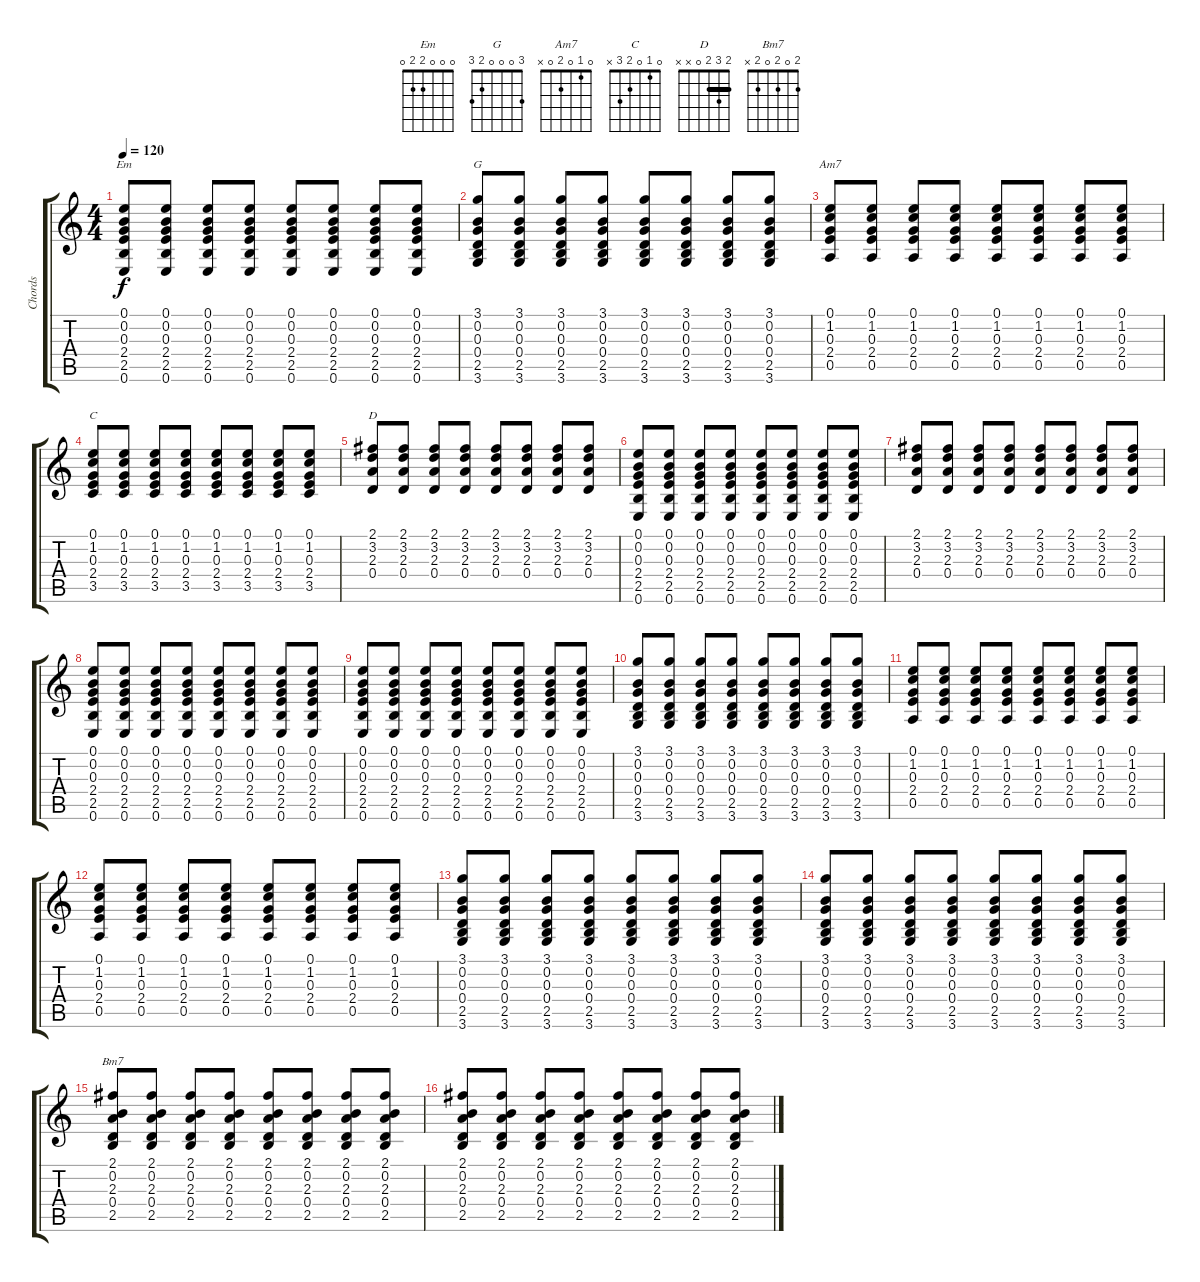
\track ("Chords" "Chords") {instrument acousticguitarnylon}
\staff {score tabs}
\tuning (E4 B3 G3 D3 A2 E2) {hide}
\chord ("Em" 0 0 0 2 2 0)
\chord ("G" 3 0 0 0 2 3)
\chord ("Am7" 0 1 0 2 0 x)
\chord ("C" 0 1 0 2 3 x)
\chord ("D" 2 3 2 0 x x) {barre 2}
\chord ("Bm7" 2 0 2 0 2 x)
\ts (4 4)
\tempo 120
\clef g2
\ks c
(0.1 0.2 0.3 2.4 2.5 0.6).8{ch "Em" dy f} (0.1 0.2 0.3 2.4 2.5 0.6).8 (0.1 0.2 0.3 2.4 2.5 0.6).8 (0.1 0.2 0.3 2.4 2.5 0.6).8 (0.1 0.2 0.3 2.4 2.5 0.6).8 (0.1 0.2 0.3 2.4 2.5 0.6).8 (0.1 0.2 0.3 2.4 2.5 0.6).8 (0.1 0.2 0.3 2.4 2.5 0.6).8 |
(3.1 0.2 0.3 0.4 2.5 3.6).8{ch "G"} (3.1 0.2 0.3 0.4 2.5 3.6).8 (3.1 0.2 0.3 0.4 2.5 3.6).8 (3.1 0.2 0.3 0.4 2.5 3.6).8 (3.1 0.2 0.3 0.4 2.5 3.6).8 (3.1 0.2 0.3 0.4 2.5 3.6).8 (3.1 0.2 0.3 0.4 2.5 3.6).8 (3.1 0.2 0.3 0.4 2.5 3.6).8 |
(0.1 1.2 0.3 2.4 0.5).8{ch "Am7"} (0.1 1.2 0.3 2.4 0.5).8 (0.1 1.2 0.3 2.4 0.5).8 (0.1 1.2 0.3 2.4 0.5).8 (0.1 1.2 0.3 2.4 0.5).8 (0.1 1.2 0.3 2.4 0.5).8 (0.1 1.2 0.3 2.4 0.5).8 (0.1 1.2 0.3 2.4 0.5).8 |
(0.1 1.2 0.3 2.4 3.5).8{ch "C"} (0.1 1.2 0.3 2.4 3.5).8 (0.1 1.2 0.3 2.4 3.5).8 (0.1 1.2 0.3 2.4 3.5).8 (0.1 1.2 0.3 2.4 3.5).8 (0.1 1.2 0.3 2.4 3.5).8 (0.1 1.2 0.3 2.4 3.5).8 (0.1 1.2 0.3 2.4 3.5).8 |
(2.1 3.2 2.3 0.4).8{ch "D"} (2.1 3.2 2.3 0.4).8 (2.1 3.2 2.3 0.4).8 (2.1 3.2 2.3 0.4).8 (2.1 3.2 2.3 0.4).8 (2.1 3.2 2.3 0.4).8 (2.1 3.2 2.3 0.4).8 (2.1 3.2 2.3 0.4).8 |
(0.1 0.2 0.3 2.4 2.5 0.6).8 (0.1 0.2 0.3 2.4 2.5 0.6).8 (0.1 0.2 0.3 2.4 2.5 0.6).8 (0.1 0.2 0.3 2.4 2.5 0.6).8 (0.1 0.2 0.3 2.4 2.5 0.6).8 (0.1 0.2 0.3 2.4 2.5 0.6).8 (0.1 0.2 0.3 2.4 2.5 0.6).8 (0.1 0.2 0.3 2.4 2.5 0.6).8 |
(2.1 3.2 2.3 0.4).8 (2.1 3.2 2.3 0.4).8 (2.1 3.2 2.3 0.4).8 (2.1 3.2 2.3 0.4).8 (2.1 3.2 2.3 0.4).8 (2.1 3.2 2.3 0.4).8 (2.1 3.2 2.3 0.4).8 (2.1 3.2 2.3 0.4).8 |
(0.1 0.2 0.3 2.4 2.5 0.6).8 (0.1 0.2 0.3 2.4 2.5 0.6).8 (0.1 0.2 0.3 2.4 2.5 0.6).8 (0.1 0.2 0.3 2.4 2.5 0.6).8 (0.1 0.2 0.3 2.4 2.5 0.6).8 (0.1 0.2 0.3 2.4 2.5 0.6).8 (0.1 0.2 0.3 2.4 2.5 0.6).8 (0.1 0.2 0.3 2.4 2.5 0.6).8 |
(0.1 0.2 0.3 2.4 2.5 0.6).8 (0.1 0.2 0.3 2.4 2.5 0.6).8 (0.1 0.2 0.3 2.4 2.5 0.6).8 (0.1 0.2 0.3 2.4 2.5 0.6).8 (0.1 0.2 0.3 2.4 2.5 0.6).8 (0.1 0.2 0.3 2.4 2.5 0.6).8 (0.1 0.2 0.3 2.4 2.5 0.6).8 (0.1 0.2 0.3 2.4 2.5 0.6).8 |
(3.1 0.2 0.3 0.4 2.5 3.6).8 (3.1 0.2 0.3 0.4 2.5 3.6).8 (3.1 0.2 0.3 0.4 2.5 3.6).8 (3.1 0.2 0.3 0.4 2.5 3.6).8 (3.1 0.2 0.3 0.4 2.5 3.6).8 (3.1 0.2 0.3 0.4 2.5 3.6).8 (3.1 0.2 0.3 0.4 2.5 3.6).8 (3.1 0.2 0.3 0.4 2.5 3.6).8 |
(0.1 1.2 0.3 2.4 0.5).8 (0.1 1.2 0.3 2.4 0.5).8 (0.1 1.2 0.3 2.4 0.5).8 (0.1 1.2 0.3 2.4 0.5).8 (0.1 1.2 0.3 2.4 0.5).8 (0.1 1.2 0.3 2.4 0.5).8 (0.1 1.2 0.3 2.4 0.5).8 (0.1 1.2 0.3 2.4 0.5).8 |
(0.1 1.2 0.3 2.4 0.5).8 (0.1 1.2 0.3 2.4 0.5).8 (0.1 1.2 0.3 2.4 0.5).8 (0.1 1.2 0.3 2.4 0.5).8 (0.1 1.2 0.3 2.4 0.5).8 (0.1 1.2 0.3 2.4 0.5).8 (0.1 1.2 0.3 2.4 0.5).8 (0.1 1.2 0.3 2.4 0.5).8 |
(3.1 0.2 0.3 0.4 2.5 3.6).8 (3.1 0.2 0.3 0.4 2.5 3.6).8 (3.1 0.2 0.3 0.4 2.5 3.6).8 (3.1 0.2 0.3 0.4 2.5 3.6).8 (3.1 0.2 0.3 0.4 2.5 3.6).8 (3.1 0.2 0.3 0.4 2.5 3.6).8 (3.1 0.2 0.3 0.4 2.5 3.6).8 (3.1 0.2 0.3 0.4 2.5 3.6).8 |
(3.1 0.2 0.3 0.4 2.5 3.6).8 (3.1 0.2 0.3 0.4 2.5 3.6).8 (3.1 0.2 0.3 0.4 2.5 3.6).8 (3.1 0.2 0.3 0.4 2.5 3.6).8 (3.1 0.2 0.3 0.4 2.5 3.6).8 (3.1 0.2 0.3 0.4 2.5 3.6).8 (3.1 0.2 0.3 0.4 2.5 3.6).8 (3.1 0.2 0.3 0.4 2.5 3.6).8 |
(2.1 0.2 2.3 0.4 2.5).8{ch "Bm7"} (2.1 0.2 2.3 0.4 2.5).8 (2.1 0.2 2.3 0.4 2.5).8 (2.1 0.2 2.3 0.4 2.5).8 (2.1 0.2 2.3 0.4 2.5).8 (2.1 0.2 2.3 0.4 2.5).8 (2.1 0.2 2.3 0.4 2.5).8 (2.1 0.2 2.3 0.4 2.5).8 |
(2.1 0.2 2.3 0.4 2.5).8 (2.1 0.2 2.3 0.4 2.5).8 (2.1 0.2 2.3 0.4 2.5).8 (2.1 0.2 2.3 0.4 2.5).8 (2.1 0.2 2.3 0.4 2.5).8 (2.1 0.2 2.3 0.4 2.5).8 (2.1 0.2 2.3 0.4 2.5).8 (2.1 0.2 2.3 0.4 2.5).8
